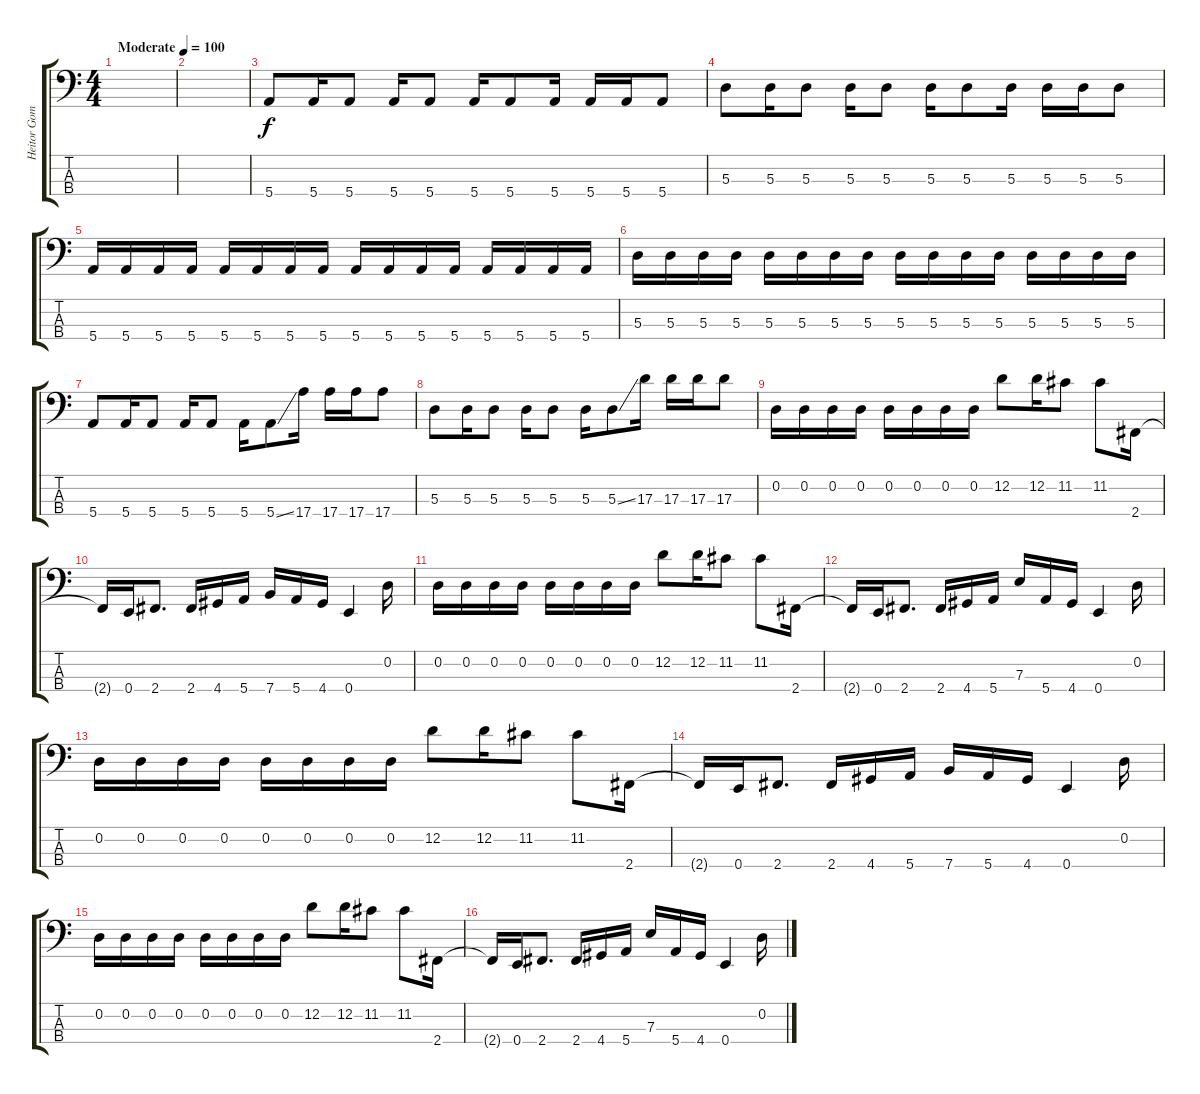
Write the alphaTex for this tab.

\track ("Heitor Gomes" "Heitor Gom") {instrument electricbassfinger}
\staff {score tabs}
\tuning (G2 D2 A1 E1) {hide}
\ts (4 4)
\tempo (100 "Moderate")
\clef f4
\ks c
|
|
5.4.8 5.4.16 5.4.8 5.4.16 5.4.8 5.4.16 5.4.8 5.4.16 5.4.16 5.4.16 5.4.8 |
5.3.8 5.3.16 5.3.8 5.3.16 5.3.8 5.3.16 5.3.8 5.3.16 5.3.16 5.3.16 5.3.8 |
5.4.16 5.4.16 5.4.16 5.4.16 5.4.16 5.4.16 5.4.16 5.4.16 5.4.16 5.4.16 5.4.16 5.4.16 5.4.16 5.4.16 5.4.16 5.4.16 |
5.3.16 5.3.16 5.3.16 5.3.16 5.3.16 5.3.16 5.3.16 5.3.16 5.3.16 5.3.16 5.3.16 5.3.16 5.3.16 5.3.16 5.3.16 5.3.16 |
5.4.8 5.4.16 5.4.8 5.4.16 5.4.8 5.4.16 5.4{ss}.8 17.4.16 17.4.16 17.4.16 17.4.8 |
5.3.8 5.3.16 5.3.8 5.3.16 5.3.8 5.3.16 5.3{ss}.8 17.3.16 17.3.16 17.3.16 17.3.8 |
0.2.16 0.2.16 0.2.16 0.2.16 0.2.16 0.2.16 0.2.16 0.2.16 12.2.8 12.2.16 11.2.8 11.2.8 2.4.16 |
2.4{t}.16 0.4.16 2.4.8{d} 2.4.16 4.4.16 5.4.16 7.4.16 5.4.16 4.4.16 0.4.4 0.2.16 |
0.2.16 0.2.16 0.2.16 0.2.16 0.2.16 0.2.16 0.2.16 0.2.16 12.2.8 12.2.16 11.2.8 11.2.8 2.4.16 |
2.4{t}.16 0.4.16 2.4.8{d} 2.4.16 4.4.16 5.4.16 7.3.16 5.4.16 4.4.16 0.4.4 0.2.16 |
0.2.16 0.2.16 0.2.16 0.2.16 0.2.16 0.2.16 0.2.16 0.2.16 12.2.8 12.2.16 11.2.8 11.2.8 2.4.16 |
2.4{t}.16 0.4.16 2.4.8{d} 2.4.16 4.4.16 5.4.16 7.4.16 5.4.16 4.4.16 0.4.4 0.2.16 |
0.2.16 0.2.16 0.2.16 0.2.16 0.2.16 0.2.16 0.2.16 0.2.16 12.2.8 12.2.16 11.2.8 11.2.8 2.4.16 |
2.4{t}.16 0.4.16 2.4.8{d} 2.4.16 4.4.16 5.4.16 7.3.16 5.4.16 4.4.16 0.4.4 0.2.16
